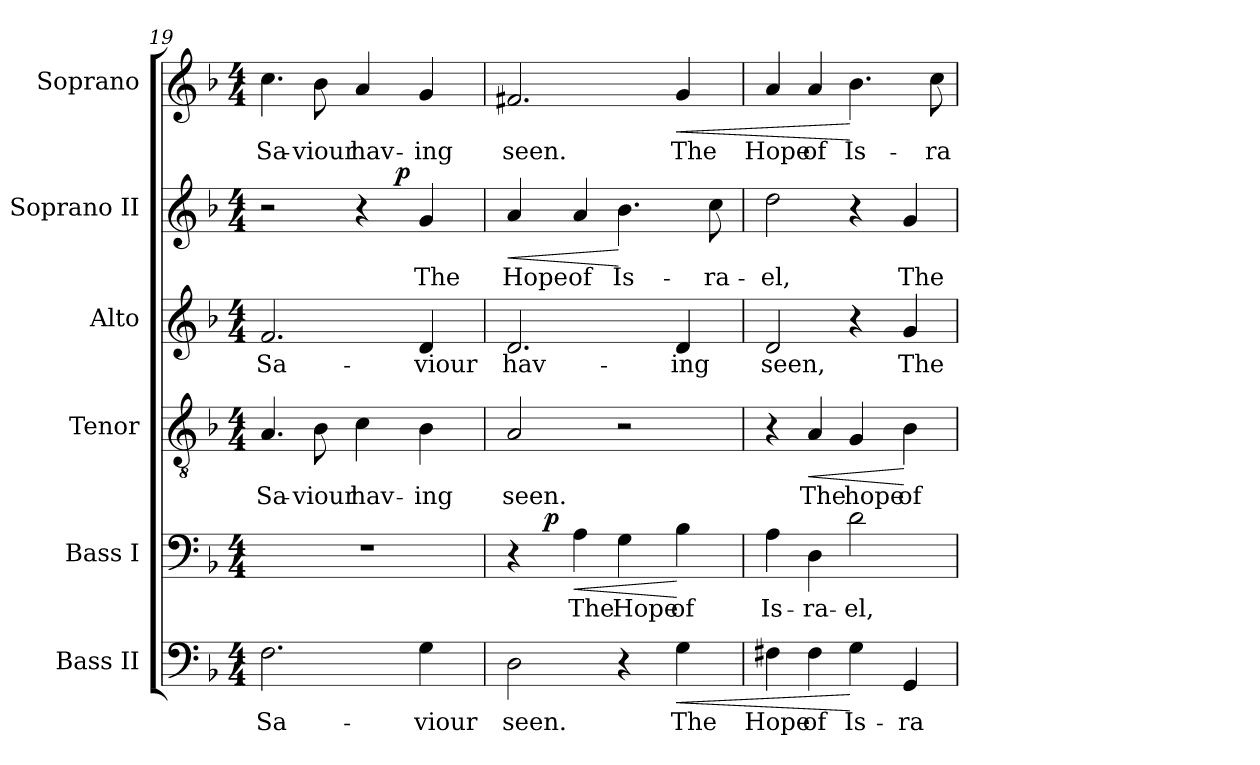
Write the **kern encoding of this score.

**kern	**text	**dynam	**kern	**text	**dynam	**kern	**text	**dynam	**kern	**text	**kern	**text	**dynam	**kern	**text	**dynam
*part6	*part6	*part6	*part5	*part5	*part5	*part4	*part4	*part4	*part3	*part3	*part2	*part2	*part2	*part1	*part1	*part1
*staff6	*staff6	*staff6	*staff5	*staff5	*staff5	*staff4	*staff4	*staff4	*staff3	*staff3	*staff2	*staff2	*staff2	*staff1	*staff1	*staff1
*I"Bass II	*	*	*I"Bass I	*	*	*I"Tenor	*	*	*I"Alto	*	*I"Soprano  II	*	*	*I"Soprano	*	*
*I'B II	*	*	*I'B I	*	*	*I'T	*	*	*I'A	*	*I'S II	*	*	*	*	*
*clefF4	*	*	*clefF4	*	*	*clefGv2	*	*	*clefG2	*	*clefG2	*	*	*clefG2	*	*
*	*	*	*	*	*	*ITrd7c12	*	*	*	*	*	*	*	*	*	*
*k[b-]	*	*	*k[b-]	*	*	*k[b-]	*	*	*k[b-]	*	*k[b-]	*	*	*k[b-]	*	*
*F:	*	*	*F:	*	*	*F:	*	*	*F:	*	*F:	*	*	*F:	*	*
*M4/4	*	*	*M4/4	*	*	*M4/4	*	*	*M4/4	*	*M4/4	*	*	*M4/4	*	*
=19	=19	=19	=19	=19	=19	=19	=19	=19	=19	=19	=19	=19	=19	=19	=19	=19
!	!LO:LY:b:color=#000000	!	!	!	!	!	!	!	!	!	!	!	!	!	!	!
!	!	!	!	!	!	!	!LO:LY:b:color=#000000	!	!	!	!	!	!	!	!	!
!	!	!	!	!	!	!	!	!	!	!LO:LY:b:color=#000000	!	!	!	!	!	!
!	!	!	!	!	!	!	!	!	!	!	!	!	!	!	!LO:LY:b:color=#000000	!
*	*	*	*	*	*	*	*	*	*	*	*^	*	*	*	*	*
2.Fi\	Sa-	.	1r	.	.	4.AAi/	Sa-	.	2.fi/	Sa-	2r	2ryy	.	.	4.cci\	Sa-	.
!	!	!	!	!	!	!	!LO:LY:b:color=#000000	!	!	!	!	!	!	!	!	!	!
!	!	!	!	!	!	!	!	!	!	!	!	!	!	!	!	!LO:LY:b:color=#000000	!
.	.	.	.	.	.	8BB-i\	-viour	.	.	.	.	.	.	.	8b-i\	-viour	.
!	!	!	!	!	!	!	!LO:LY:b:color=#000000	!	!	!	!	!	!	!	!	!	!
!	!	!	!	!	!	!	!	!	!	!	!	!	!	!	!	!LO:LY:b:color=#000000	!
.	.	.	.	.	.	4Ci\	hav-	.	.	.	4r	8ryy	.	.	4ai/	hav-	.
.	.	.	.	.	.	.	.	.	.	.	.	64ryy	.	.	.	.	.
.	.	.	.	.	.	.	.	.	.	.	.	256..ryy	.	.	.	.	.
.	.	.	.	.	.	.	.	.	.	.	.	4ryy	.	p	.	.	.
!	!LO:LY:b:color=#000000	!	!	!	!	!	!	!	!	!	!	!	!	!	!	!	!
!	!	!	!	!	!	!	!LO:LY:b:color=#000000	!	!	!	!	!	!	!	!	!	!
!	!	!	!	!	!	!	!	!	!	!LO:LY:b:color=#000000	!	!	!	!	!	!	!
!	!	!	!	!	!	!	!	!	!	!	!	!	!LO:LY:b:color=#000000	!	!	!	!
!	!	!	!	!	!	!	!	!	!	!	!	!	!	!	!	!LO:LY:b:color=#000000	!
4Gi\	-viour	.	.	.	.	4BB-i\	-ing	.	4di/	-viour	4gi/	.	The	.	4gi/	-ing	.
.	.	.	.	.	.	.	.	.	.	.	.	16ryy	.	.	.	.	.
.	.	.	.	.	.	.	.	.	.	.	.	32ryy	.	.	.	.	.
.	.	.	.	.	.	.	.	.	.	.	.	128ryy	.	.	.	.	.
.	.	.	.	.	.	.	.	.	.	.	.	1024ryy	.	.	.	.	.
*	*	*	*	*	*	*	*	*	*	*	*v	*v	*	*	*	*	*
!!LO:PB:g=z
=20	=20	=20	=20	=20	=20	=20	=20	=20	=20	=20	=20	=20	=20	=20	=20	=20
*	*	*	*	*	*	*	*	*	*	*	*^	*	*	*	*	*
!	!LO:LY:b:color=#000000	!	!	!	!	!	!	!	!	!	!	!	!	!	!	!	!
*	*	*	*	*	*	*	*	*	*	*	*v	*v	*	*	*	*	*
*	*	*	*	*	*	*	*	*	*	*	*^	*	*	*	*	*
!	!	!	!	!	!	!	!LO:LY:b:color=#000000	!	!	!	!	!	!	!	!	!	!
*	*	*	*	*	*	*	*	*	*	*	*v	*v	*	*	*	*	*
*	*	*	*	*	*	*	*	*	*	*	*^	*	*	*	*	*
!	!	!	!	!	!	!	!	!	!	!LO:LY:b:color=#000000	!	!	!	!	!	!	!
*	*	*	*	*	*	*	*	*	*	*	*v	*v	*	*	*	*	*
*	*	*	*	*	*	*	*	*	*	*	*^	*	*	*	*	*
!	!	!	!	!	!	!	!	!	!	!	!	!	!LO:LY:b:color=#000000	!LO:HP:b	!	!	!
*	*	*	*	*	*	*	*	*	*	*	*v	*v	*	*	*	*	*
*	*	*	*	*	*	*	*	*	*	*	*^	*	*	*	*	*
!	!	!	!	!	!	!	!	!	!	!	!	!	!	!	!	!LO:LY:b:color=#000000	!
*	*	*	*^	*	*	*	*	*	*	*	*v	*v	*	*	*	*	*
2Di\	seen.	.	4r	16ryy	.	.	2AAi/	seen.	.	2.di/	hav-	4ai/	Hope	<	2.f#Xi/	seen.	.
.	.	.	.	32ryy	.	.	.	.	.	.	.	.	.	.	.	.	.
.	.	.	.	128..ryy	.	.	.	.	.	.	.	.	.	.	.	.	.
.	.	.	.	2ryy	.	p	.	.	.	.	.	.	.	.	.	.	.
!	!	!	!	!	!LO:LY:b:color=#000000	!LO:HP:b	!	!	!	!	!	!	!	!	!	!	!
!	!	!	!	!	!	!	!	!	!	!	!	!	!LO:LY:b:color=#000000	!	!	!	!
.	.	.	4Ai\	.	The	<	.	.	.	.	.	4ai/	of	.	.	.	.
!	!	!	!	!	!LO:LY:b:color=#000000	!	!	!	!	!	!	!	!	!	!	!	!
!	!	!	!	!	!	!	!	!	!	!	!	!	!LO:LY:b:color=#000000	!	!	!	!
4r	.	.	4Gi\	.	Hope	.	2r	.	.	.	.	4.b-i\	Is-	[	.	.	.
.	.	.	.	4ryy	.	.	.	.	.	.	.	.	.	.	.	.	.
!	!LO:LY:b:color=#000000	!LO:HP:b	!	!	!	!	!	!	!	!	!	!	!	!	!	!	!
!	!	!	!	!	!LO:LY:b:color=#000000	!	!	!	!	!	!	!	!	!	!	!	!
!	!	!	!	!	!	!	!	!	!	!	!LO:LY:b:color=#000000	!	!	!	!	!	!
!	!	!	!	!	!	!	!	!	!	!	!	!	!	!	!	!LO:LY:b:color=#000000	!LO:HP:b
4Gi\	The	<	4B-i\	.	of	[	.	.	.	4di/	-ing	.	.	.	4gi/	The	<
.	.	.	.	8ryy	.	.	.	.	.	.	.	.	.	.	.	.	.
!	!	!	!	!	!	!	!	!	!	!	!	!	!LO:LY:b:color=#000000	!	!	!	!
.	.	.	.	.	.	.	.	.	.	.	.	8cci\	-ra-	.	.	.	.
.	.	.	.	64ryy	.	.	.	.	.	.	.	.	.	.	.	.	.
.	.	.	.	512ryy	.	.	.	.	.	.	.	.	.	.	.	.	.
*	*	*	*v	*v	*	*	*	*	*	*	*	*	*	*	*	*	*
=21	=21	=21	=21	=21	=21	=21	=21	=21	=21	=21	=21	=21	=21	=21	=21	=21
*	*	*	*^	*	*	*	*	*	*	*	*	*	*	*	*	*
!	!LO:LY:b:color=#000000	!	!	!	!	!	!	!	!	!	!	!	!	!	!	!	!
*	*	*	*v	*v	*	*	*	*	*	*	*	*	*	*	*	*	*
*	*	*	*^	*	*	*	*	*	*	*	*	*	*	*	*	*
!	!	!	!	!	!LO:LY:b:color=#000000	!	!	!	!	!	!	!	!	!	!	!	!
*	*	*	*v	*v	*	*	*	*	*	*	*	*	*	*	*	*	*
*	*	*	*^	*	*	*	*	*	*	*	*	*	*	*	*	*
!	!	!	!	!	!	!	!	!	!	!	!LO:LY:b:color=#000000	!	!	!	!	!	!
*	*	*	*v	*v	*	*	*	*	*	*	*	*	*	*	*	*	*
*	*	*	*^	*	*	*	*	*	*	*	*	*	*	*	*	*
!	!	!	!	!	!	!	!	!	!	!	!	!	!LO:LY:b:color=#000000	!	!	!	!
*	*	*	*v	*v	*	*	*	*	*	*	*	*	*	*	*	*	*
*	*	*	*^	*	*	*	*	*	*	*	*	*	*	*	*	*
!	!	!	!	!	!	!	!	!	!	!	!	!	!	!	!	!LO:LY:b:color=#000000	!
*	*	*	*v	*v	*	*	*	*	*	*	*	*	*	*	*	*	*
4F#Xi\	Hope	.	4Ai\	Is-	.	4r	.	.	2di/	seen,	2ddi\	-el,	.	4ai/	Hope	.
!	!LO:LY:b:color=#000000	!	!	!	!	!	!	!	!	!	!	!	!	!	!	!
!	!	!	!	!LO:LY:b:color=#000000	!	!	!	!	!	!	!	!	!	!	!	!
!	!	!	!	!	!	!	!LO:LY:b:color=#000000	!LO:HP:b	!	!	!	!	!	!	!	!
!	!	!	!	!	!	!	!	!	!	!	!	!	!	!	!LO:LY:b:color=#000000	!
4F#i\	of	.	4Di\	-ra-	.	4AAi/	The	<	.	.	.	.	.	4ai/	of	.
!	!LO:LY:b:color=#000000	!	!	!	!	!	!	!	!	!	!	!	!	!	!	!
!	!	!	!	!LO:LY:b:color=#000000	!	!	!	!	!	!	!	!	!	!	!	!
!	!	!	!	!	!	!	!LO:LY:b:color=#000000	!	!	!	!	!	!	!	!	!
!	!	!	!	!	!	!	!	!	!	!	!	!	!	!	!LO:LY:b:color=#000000	!
4Gi\	Is-	[	2di\	-el,	.	4GGi/	hope	.	4r	.	4r	.	.	4.b-i\	Is-	[
!	!LO:LY:b:color=#000000	!	!	!	!	!	!	!	!	!	!	!	!	!	!	!
!	!	!	!	!	!	!	!LO:LY:b:color=#000000	!	!	!	!	!	!	!	!	!
!	!	!	!	!	!	!	!	!	!	!LO:LY:b:color=#000000	!	!	!	!	!	!
!	!	!	!	!	!	!	!	!	!	!	!	!LO:LY:b:color=#000000	!	!	!	!
4GGi/	-ra-	.	.	.	.	4BB-i\	of	[	4gi/	The	4gi/	The	.	.	.	.
!	!	!	!	!	!	!	!	!	!	!	!	!	!	!	!LO:LY:b:color=#000000	!
.	.	.	.	.	.	.	.	.	.	.	.	.	.	8cci\	-ra-	.
=	=	=	=	=	=	=	=	=	=	=	=	=	=	=	=	=
*-	*-	*-	*-	*-	*-	*-	*-	*-	*-	*-	*-	*-	*-	*-	*-	*-
